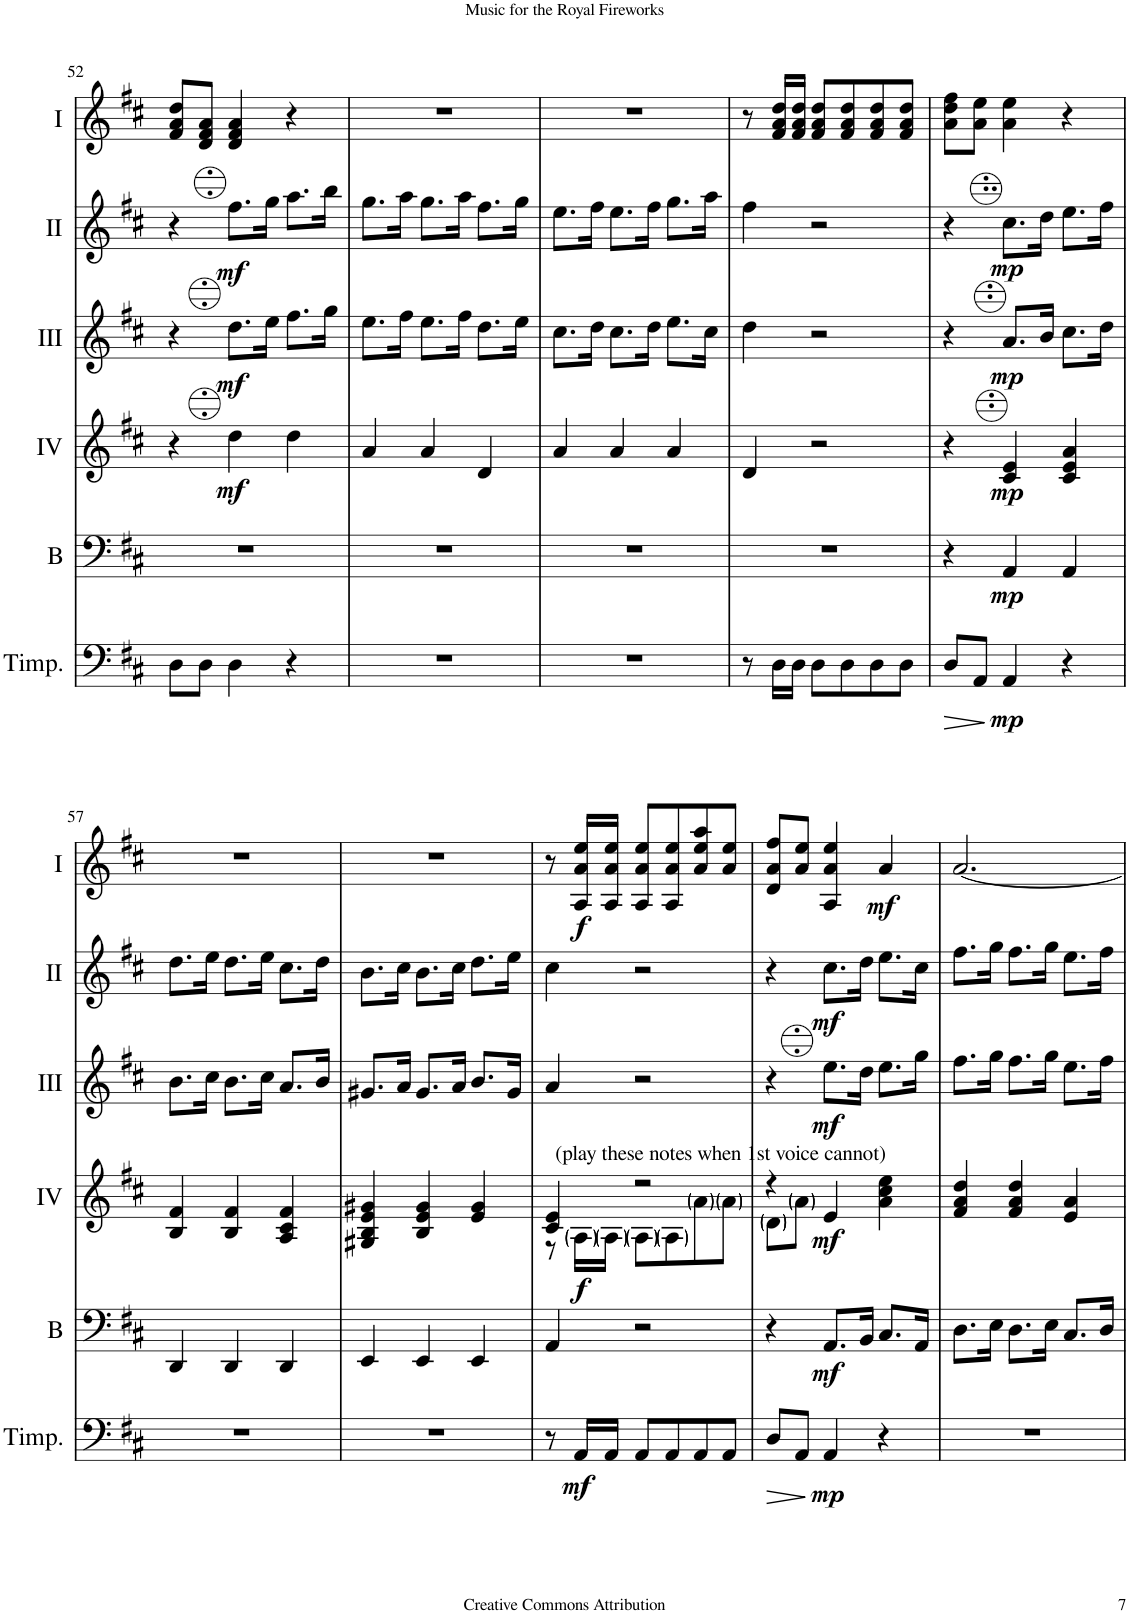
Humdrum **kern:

**kern	**dynam	**kern	**dynam	**kern	**dynam	**kern	**dynam	**kern	**dynam	**kern	**dynam
*part6	*part6	*part5	*part5	*part4	*part4	*part3	*part3	*part2	*part2	*part1	*part1
*staff6	*staff6	*staff5	*staff5	*staff4	*staff4	*staff3	*staff3	*staff2	*staff2	*staff1	*staff1
*I"Timpani	*	*I"Bass	*	*I"Acc. 4	*	*I"Acc. 3	*	*I"Acc. 2	*	*I"Acc. 1	*
*I'Timp.	*	*I'B	*	*	*	*	*	*	*	*	*
!!LO:PB:g=z
*clefF4	*	*clefF4	*	*clefG2	*	*clefG2	*	*clefG2	*	*clefG2	*
*k[f#c#]	*	*k[f#c#]	*	*k[f#c#]	*	*k[f#c#]	*	*k[f#c#]	*	*k[f#c#]	*
*M3/4	*	*M3/4	*	*M3/4	*	*M3/4	*	*M3/4	*	*M3/4	*
=52	=52	=52	=52	=52	=52	=52	=52	=52	=52	=52	=52
8D\L	.	2.r	.	4r	.	4r	.	4r	.	8f#/ 8a/ 8dd/L	.
8D\J	.	.	.	.	.	.	.	.	.	8d/ 8f#/ 8a/J	.
!	!	!	!	!	!LO:DY:b	!	!LO:DY:b	!	!LO:DY:b	!	!
4D\	.	.	.	4dd\	mf	8.dd\L	mf	8.ff#\L	mf	4d/ 4f#/ 4a/	.
.	.	.	.	.	.	16ee\Jk	.	16gg\Jk	.	.	.
4r	.	.	.	4dd\	.	8.ff#\L	.	8.aa\L	.	4r	.
.	.	.	.	.	.	16gg\Jk	.	16bb\Jk	.	.	.
=53	=53	=53	=53	=53	=53	=53	=53	=53	=53	=53	=53
2.r	.	2.r	.	4a/	.	8.ee\L	.	8.gg\L	.	2.r	.
.	.	.	.	.	.	16ff#\Jk	.	16aa\Jk	.	.	.
.	.	.	.	4a/	.	8.ee\L	.	8.gg\L	.	.	.
.	.	.	.	.	.	16ff#\Jk	.	16aa\Jk	.	.	.
.	.	.	.	4d/	.	8.dd\L	.	8.ff#\L	.	.	.
.	.	.	.	.	.	16ee\Jk	.	16gg\Jk	.	.	.
=54	=54	=54	=54	=54	=54	=54	=54	=54	=54	=54	=54
2.r	.	2.r	.	4a/	.	8.cc#\L	.	8.ee\L	.	2.r	.
.	.	.	.	.	.	16dd\Jk	.	16ff#\Jk	.	.	.
.	.	.	.	4a/	.	8.cc#\L	.	8.ee\L	.	.	.
.	.	.	.	.	.	16dd\Jk	.	16ff#\Jk	.	.	.
.	.	.	.	4a/	.	8.ee\L	.	8.gg\L	.	.	.
.	.	.	.	.	.	16cc#\Jk	.	16aa\Jk	.	.	.
=55	=55	=55	=55	=55	=55	=55	=55	=55	=55	=55	=55
8r	.	2.r	.	4d/	.	4dd\	.	4ff#\	.	8r	.
16D\LL	.	.	.	.	.	.	.	.	.	16f#/ 16a/ 16dd/LL	.
16D\JJ	.	.	.	.	.	.	.	.	.	16f#/ 16a/ 16dd/JJ	.
8D\L	.	.	.	2r	.	2r	.	2r	.	8f#/ 8a/ 8dd/L	.
8D\	.	.	.	.	.	.	.	.	.	8f#/ 8a/ 8dd/	.
8D\	.	.	.	.	.	.	.	.	.	8f#/ 8a/ 8dd/	.
8D\J	.	.	.	.	.	.	.	.	.	8f#/ 8a/ 8dd/J	.
=56	=56	=56	=56	=56	=56	=56	=56	=56	=56	=56	=56
!	!LO:HP:b	!	!	!	!	!	!	!	!	!	!
8D/L	>	4r	.	4r	.	4r	.	4r	.	8a\ 8dd\ 8ff#\L	.
8AA/J	.	.	.	.	.	.	.	.	.	8a\ 8ee\J	.
!	!LO:DY:n=1:b	!	!LO:DY:b	!	!LO:DY:b	!	!LO:DY:b	!	!LO:DY:b	!	!
4AA/	] mp	4AA/	mp	4c#/ 4e/	mp	8.a/L	mp	8.cc#\L	mp	4a\ 4ee\	.
.	.	.	.	.	.	16b/Jk	.	16dd\Jk	.	.	.
4r	.	4AA/	.	4c#/ 4e/ 4a/	.	8.cc#\L	.	8.ee\L	.	4r	.
.	.	.	.	.	.	16dd\Jk	.	16ff#\Jk	.	.	.
!!LO:LB:g=z
=57	=57	=57	=57	=57	=57	=57	=57	=57	=57	=57	=57
2.r	.	4DD/	.	4B/ 4f#/	.	8.b\L	.	8.dd\L	.	2.r	.
.	.	.	.	.	.	16cc#\Jk	.	16ee\Jk	.	.	.
.	.	4DD/	.	4B/ 4f#/	.	8.b\L	.	8.dd\L	.	.	.
.	.	.	.	.	.	16cc#\Jk	.	16ee\Jk	.	.	.
.	.	4DD/	.	4A/ 4c#/ 4f#/	.	8.a/L	.	8.cc#\L	.	.	.
.	.	.	.	.	.	16b/Jk	.	16dd\Jk	.	.	.
=58	=58	=58	=58	=58	=58	=58	=58	=58	=58	=58	=58
2.r	.	4EE/	.	4G#X/ 4B/ 4e/ 4g#X/	.	8.g#X/L	.	8.b\L	.	2.r	.
.	.	.	.	.	.	16a/Jk	.	16cc#\Jk	.	.	.
.	.	4EE/	.	4B/ 4e/ 4g#/	.	8.g#/L	.	8.b\L	.	.	.
.	.	.	.	.	.	16a/Jk	.	16cc#\Jk	.	.	.
.	.	4EE/	.	4e/ 4g#/	.	8.b/L	.	8.dd\L	.	.	.
.	.	.	.	.	.	16g#/Jk	.	16ee\Jk	.	.	.
=59	=59	=59	=59	=59	=59	=59	=59	=59	=59	=59	=59
*	*	*	*	*^	*	*	*	*	*	*	*
8r	.	4AA/	.	4c#/ 4e/	8r	.	4a/	.	4cc#\	.	8r	.
!	!	!	!	!	!LO:TX:a:t=(play these notes when 1st voice cannot)	!	!	!	!	!	!	!
!	!LO:DY:b	!	!	!	!	!LO:DY:b	!	!	!	!	!	!LO:DY:b
16AA/LL	mf	.	.	.	16A\LL	f	.	.	.	.	16A/ 16a/ 16ee/LL	f
16AA/JJ	.	.	.	.	16A\JJ	.	.	.	.	.	16A/ 16a/ 16ee/JJ	.
8AA/L	.	2r	.	2r	8A\L	.	2r	.	2r	.	8A/ 8a/ 8ee/L	.
8AA/	.	.	.	.	8A\	.	.	.	.	.	8A/ 8a/ 8ee/	.
8AA/	.	.	.	.	8a\	.	.	.	.	.	8a/ 8ee/ 8aa/	.
8AA/J	.	.	.	.	8a\J	.	.	.	.	.	8a/ 8ee/J	.
=60	=60	=60	=60	=60	=60	=60	=60	=60	=60	=60	=60	=60
!	!LO:HP:b	!	!	!	!	!	!	!	!	!	!	!
8D/L	>	4r	.	4r	8d\L	.	4r	.	4r	.	8d/ 8a/ 8ff#/L	.
8AA/J	.	.	.	.	8a\J	.	.	.	.	.	8a/ 8ee/J	.
!	!LO:DY:n=1:b	!	!LO:DY:b	!	!	!LO:DY:b	!	!LO:DY:b	!	!LO:DY:b	!	!
4AA/	] mp	8.AA/L	mf	4e/	4ryy	mf	8.ee\L	mf	8.cc#\L	mf	4A/ 4a/ 4ee/	.
.	.	16BB/Jk	.	.	.	.	16dd\Jk	.	16dd\Jk	.	.	.
!	!	!	!	!	!	!	!	!	!	!	!	!LO:DY:b
4r	.	8.C#/L	.	4a\ 4cc#\ 4ee\	4ryy	.	8.ee\L	.	8.ee\L	.	4a/	mf
.	.	16AA/Jk	.	.	.	.	16gg\Jk	.	16cc#\Jk	.	.	.
*	*	*	*	*v	*v	*	*	*	*	*	*	*
=61	=61	=61	=61	=61	=61	=61	=61	=61	=61	=61	=61
2.r	.	8.D\L	.	4f#/ 4a/ 4dd/	.	8.ff#\L	.	8.ff#\L	.	[2.a/	.
.	.	16E\Jk	.	.	.	16gg\Jk	.	16gg\Jk	.	.	.
.	.	8.D\L	.	4f#/ 4a/ 4dd/	.	8.ff#\L	.	8.ff#\L	.	.	.
.	.	16E\Jk	.	.	.	16gg\Jk	.	16gg\Jk	.	.	.
.	.	8.C#/L	.	4e/ 4a/	.	8.ee\L	.	8.ee\L	.	.	.
.	.	16D/Jk	.	.	.	16ff#\Jk	.	16ff#\Jk	.	.	.
=	=	=	=	=	=	=	=	=	=	=	=
*-	*-	*-	*-	*-	*-	*-	*-	*-	*-	*-	*-
